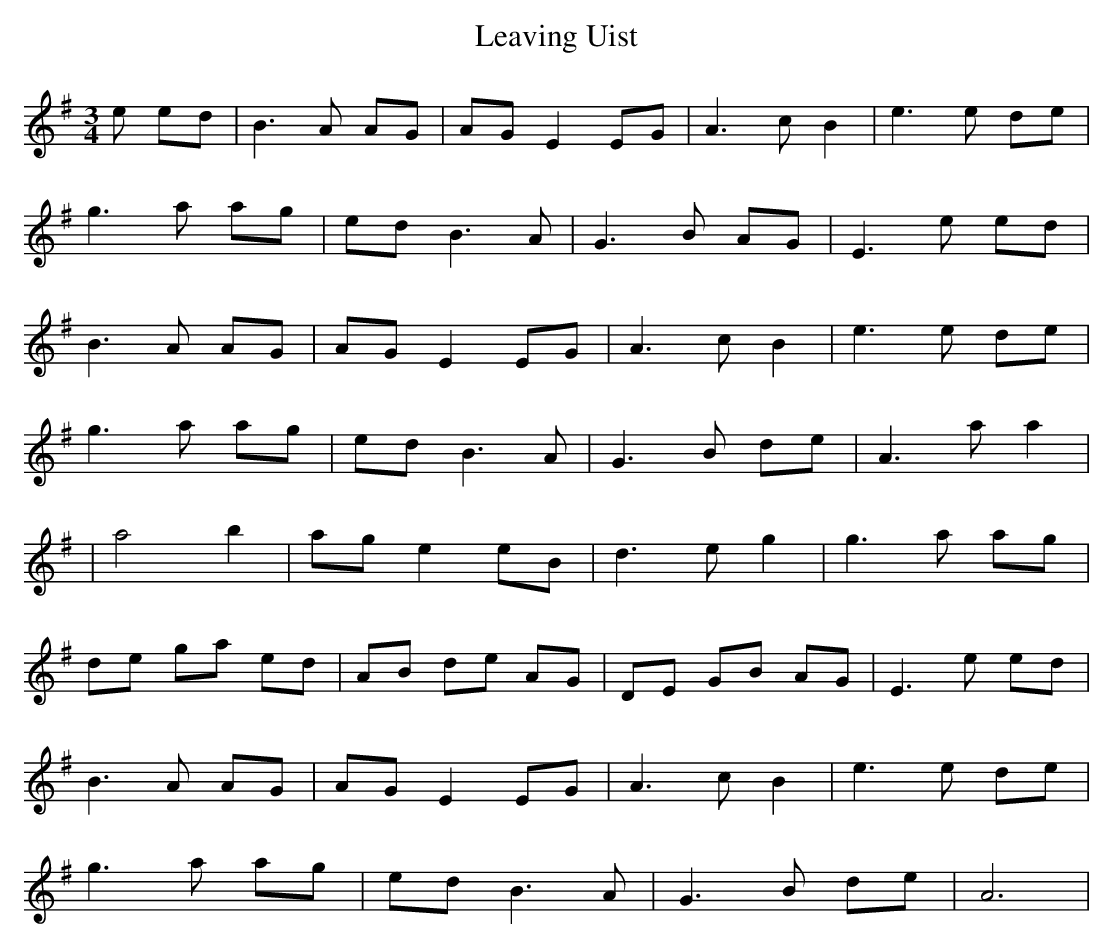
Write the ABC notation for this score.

X:1
T: Leaving Uist
M: 3/4
L: 1/8
K: Emin
e ed|B3A AG|AG E2EG|A3c B2|e3e de|
g3a ag|ed B3A|G3B AG|E3 e ed|
B3A AG|AG E2EG|A3c B2|e3e de|
g3a ag|ed B3A|G3B de|A3aa2|
|a4 b2|ag e2 eB|d3e g2|g3 a ag|
de ga ed|AB de AG|DE GB AG|E3e ed|
B3A AG|AG E2EG|A3c B2|e3e de|
g3a ag|ed B3A|G3B de|A6|
